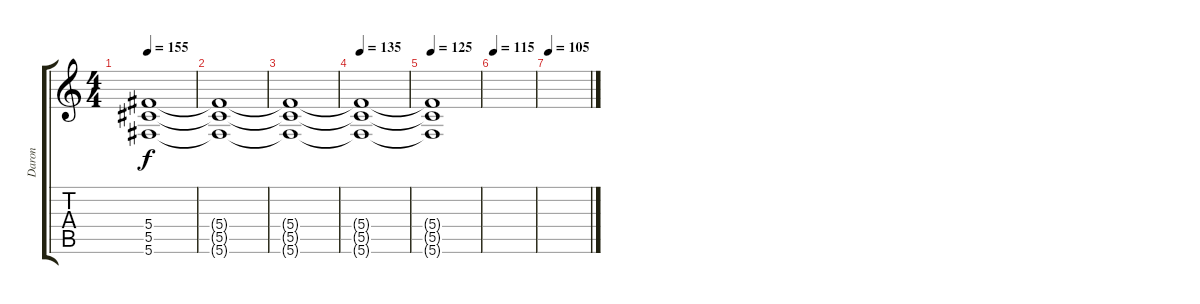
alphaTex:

\track ("Daron" "Daron") {instrument overdrivenguitar}
\staff {score tabs}
\tuning (Eb4 Bb3 Gb3 Db3 Ab2 Db2) {hide}
\ts (4 4)
\tempo 155
\clef g2
\ks c
(5.4{t} 5.5{t} 5.6{t}).1{dy f} |
(5.4{t} 5.5{t} 5.6{t}).1{volume 0} |
(5.4{t} 5.5{t} 5.6{t}).1 |
\tempo 135
(5.4{t} 5.5{t} 5.6{t}).1 |
\tempo 125
(5.4{t} 5.5{t} 5.6{t}).1 |
\tempo 115
|
\tempo 105
